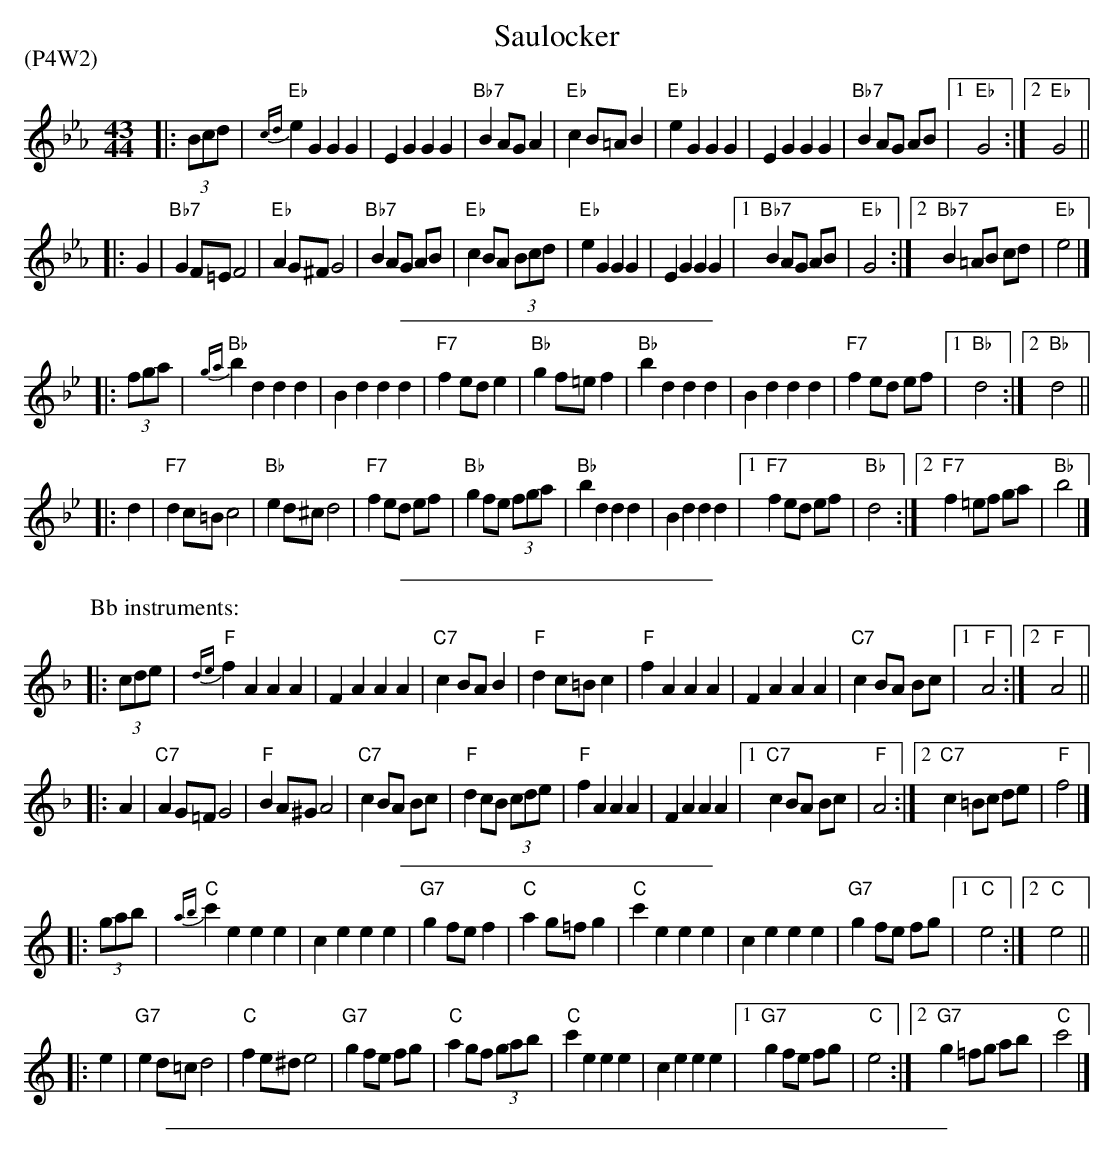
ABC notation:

X:1
T: Saulocker
P: (P4W2)
M: 43/44
L: 1/8
K: Eb
|: (3Bcd \
| "Eb"{cd}e2G2 G2G2 | E2G2 G2G2 | "Bb7"B2 AG A2 | "Eb"c2 B=A B2 \
| "Eb"e2G2 G2G2 | E2G2 G2G2 | "Bb7"B2 AG AB |1 "Eb"G4 :|2 "Eb"G4 ||
|: G2 \
| "Bb7"G2 F=E F4 | "Eb"A2 G^F G4 | "Bb7" B2 AG AB | "Eb"c2 BA (3Bcd \
| "Eb"e2G2 G2G2 | E2G2 G2G2 |1 "Bb7"B2 AG AB | "Eb"G4 :|2 "Bb7"B2 =AB cd | "Eb"e4 |]
%%sep 5 5 200
K: Bb
|: (3fga \
| "Bb"{ga}b2d2 d2d2 | B2d2 d2d2 | "F7"f2 ed e2 | "Bb"g2 f=e f2 \
| "Bb"b2d2 d2d2 | B2d2 d2d2 | "F7"f2 ed ef |1 "Bb"d4 :|2 "Bb"d4 ||
|: d2 \
| "F7"d2 c=B c4 | "Bb"e2 d^c d4 | "F7" f2 ed ef | "Bb"g2 fe (3fga \
| "Bb"b2d2 d2d2 | B2d2 d2d2 |1 "F7"f2 ed ef | "Bb"d4 :|2 "F7"f2 =ef ga | "Bb"b4 |]
%%sep 5 5 200
P: Bb instruments:
K: F
|: (3cde \
| "F"{de}f2A2 A2A2 | F2A2 A2A2 | "C7"c2 BA B2 | "F"d2 c=B c2 \
| "F"f2A2 A2A2 | F2A2 A2A2 | "C7"c2 BA Bc |1 "F"A4 :|2 "F"A4 ||
|: A2 \
| "C7"A2 G=F G4 | "F"B2 A^G A4 | "C7" c2 BA Bc | "F"d2 cB (3cde \
| "F"f2A2 A2A2 | F2A2 A2A2 |1 "C7"c2 BA Bc | "F"A4 :|2 "C7"c2 =Bc de | "F"f4 |]
%%sep 5 5 200
K: C
|: (3gab \
| "C"{ab}c'2e2 e2e2 | c2e2 e2e2 | "G7"g2 fe f2 | "C"a2 g=f g2 \
| "C"c'2e2 e2e2 | c2e2 e2e2 | "G7"g2 fe fg |1 "C"e4 :|2 "C"e4 ||
|: e2 \
| "G7"e2 d=c d4 | "C"f2 e^d e4 | "G7" g2 fe fg | "C"a2 gf (3gab \
| "C"c'2e2 e2e2 | c2e2 e2e2 |1 "G7"g2 fe fg | "C"e4 :|2 "G7"g2 =fg ab | "C"c'4 |]
